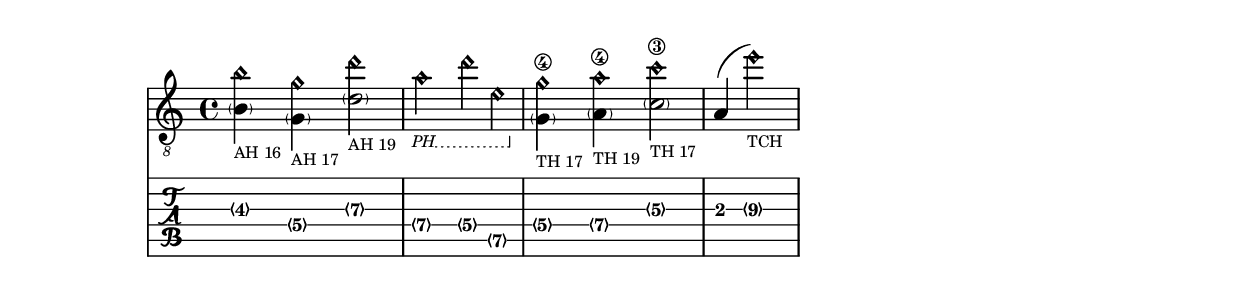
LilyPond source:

%% DO NOT EDIT this file manually; it is automatically
%% generated from LSR http://lsr.dsi.unimi.it
%% Make any changes in LSR itself, or in Documentation/snippets/new/ ,
%% and then run scripts/auxiliar/makelsr.py
%%
%% This file is in the public domain.
\version "2.16.0"

\header {
  lsrtags = "fretted-strings"

  texidoc = "
Demonstrates fretted-string harmonics in tablature

"
  doctitle = "Fretted-string harmonics in tablature"
} % begin verbatim

pinchedHarmonics = {
   \textSpannerDown
   \override TextSpanner #'bound-details #'left #'text =
      \markup {\halign #-0.5 \teeny "PH" }
      \override TextSpanner #'style =
         #'dashed-line
   \override TextSpanner #'dash-period = #0.6
   \override TextSpanner #'bound-details #'right #'attach-dir = #1
   \override TextSpanner #'bound-details #'right #'text =
      \markup { \draw-line #'(0 . 1) }
   \override TextSpanner #'bound-details #'right #'padding = #-0.5
}

harmonics = {
  %artificial harmonics (AH)
  \textLengthOn
  <\parenthesize b b'\harmonic>4_\markup{ \teeny "AH 16" }
  <\parenthesize g g'\harmonic>4_\markup{ \teeny "AH 17" }
  <\parenthesize d' d''\harmonic>2_\markup{ \teeny "AH 19" }
  %pinched harmonics (PH)
  \pinchedHarmonics
  <a'\harmonic>2\startTextSpan
  <d''\harmonic>4
  <e'\harmonic>4\stopTextSpan
  %tapped harmonics (TH)
  <\parenthesize g\4 g'\harmonic>4_\markup{ \teeny "TH 17" }
  <\parenthesize a\4 a'\harmonic>4_\markup{ \teeny "TH 19" }
  <\parenthesize c'\3 c''\harmonic>2_\markup{ \teeny "TH 17" }
  %touch harmonics (TCH)
  a4( <e''\harmonic>2. )_\markup{ \teeny "TCH" }
}

frettedStrings = {
  %artificial harmonics (AH)
  \harmonicByFret #4 g4\3
  \harmonicByFret #5 d4\4
  \harmonicByFret #7 g2\3
  %pinched harmonics (PH)
  \harmonicByFret #7 d2\4
  \harmonicByFret #5 d4\4
  \harmonicByFret #7 a4\5
  %tapped harmonics (TH)
  \harmonicByFret #5 d4\4
  \harmonicByFret #7 d4\4
  \harmonicByFret #5 g2\3
  %touch harmonics (TCH)
  a4 \harmonicByFret #9 g2.\3
}

\score {
  <<
    \new Staff {
      \new Voice {
        \clef "treble_8"
        \harmonics
      }
    }
    \new TabStaff {
      \new TabVoice {
        \frettedStrings
      }
    }
  >>
}
